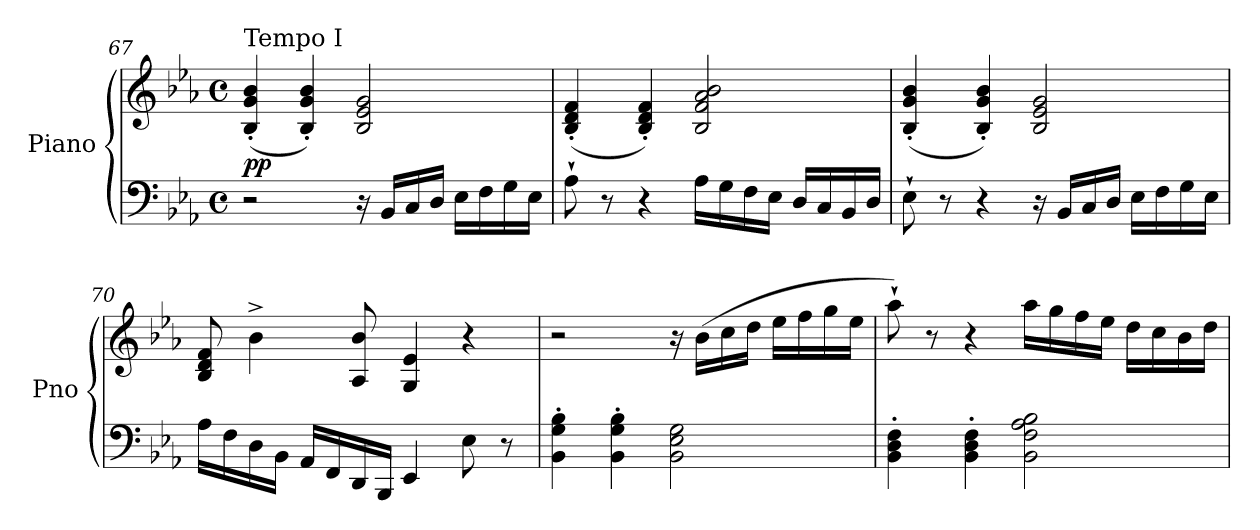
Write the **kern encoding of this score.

**kern	**kern	**dynam
*part1	*part1	*part1
*staff2	*staff1	*staff1/2
*I"Piano	*	*
*I'Pno	*	*
!!LO:LB:g=z
*clefF4	*clefG2	*
*k[b-e-a-]	*k[b-e-a-]	*
*E-:	*E-:	*
*M4/4	*M4/4	*
*met(c)	*met(c)	*
=67	=67	=67
!	!LO:TX:a:t=Tempo I	!
!	!	!LO:DY:b
2r	(4B-/' 4g/' 4b-/'	pp
.	4B-/' 4g/' 4b-/')	.
16r	2B-/ 2e-/ 2g/	.
16BB-/LL	.	.
16C/	.	.
16D/JJ	.	.
16E-\LL	.	.
16F\	.	.
16G\	.	.
16E-\JJ	.	.
=68	=68	=68
8A-`\	(4B-/' 4d/' 4f/'	.
8r	.	.
4r	4B-/' 4d/' 4f/')	.
16A-\LL	2B-/ 2f/ 2a-/ 2b-/	.
16G\	.	.
16F\	.	.
16E-\JJ	.	.
16D/LL	.	.
16C/	.	.
16BB-/	.	.
16D/JJ	.	.
=69	=69	=69
8E-`\	(4B-/' 4g/' 4b-/'	.
8r	.	.
4r	4B-/' 4g/' 4b-/')	.
16r	2B-/ 2e-/ 2g/	.
16BB-/LL	.	.
16C/	.	.
16D/JJ	.	.
16E-\LL	.	.
16F\	.	.
16G\	.	.
16E-\JJ	.	.
=70	=70	=70
16A-\LL	8B-/ 8d/ 8f/	.
16F\	.	.
16D\	4b-^\	.
16BB-\JJ	.	.
16AA-/LL	.	.
16FF/	.	.
16DD/	8A-/ 8b-/	.
16BBB-/JJ	.	.
4EE-/	4G/ 4e-/	.
8E-\	4r	.
8r	.	.
!!LO:LB:g=z
=71	=71	=71
4BB-\' 4G\' 4B-\'	2r	.
4BB-\' 4G\' 4B-\'	.	.
2BB-\ 2E-\ 2G\	16r	.
.	(16b-\LL	.
.	16cc\	.
.	16dd\JJ	.
.	16ee-\LL	.
.	16ff\	.
.	16gg\	.
.	16ee-\JJ	.
=72	=72	=72
4BB-\' 4D\' 4F\'	8aa-`\)	.
.	8r	.
4BB-\' 4D\' 4F\'	4r	.
2BB-\ 2F\ 2A-\ 2B-\	16aa-\LL	.
.	16gg\	.
.	16ff\	.
.	16ee-\JJ	.
.	16dd\LL	.
.	16cc\	.
.	16b-\	.
.	16dd\JJ	.
=	=	=
*-	*-	*-
